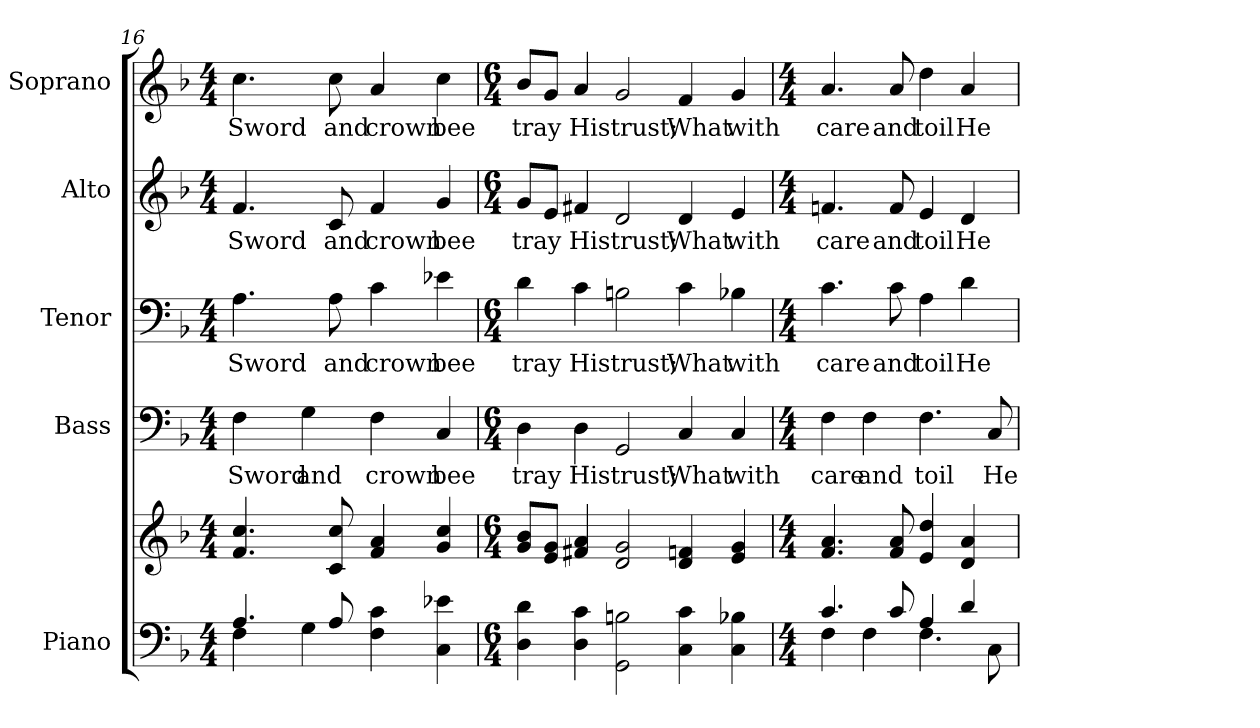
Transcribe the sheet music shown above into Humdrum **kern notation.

**kern	**kern	**kern	**text	**kern	**text	**kern	**text	**kern	**text
*part5	*part5	*part4	*part4	*part3	*part3	*part2	*part2	*part1	*part1
*staff6	*staff5	*staff4	*staff4	*staff3	*staff3	*staff2	*staff2	*staff1	*staff1
*I"Piano	*	*I"Bass	*	*I"Tenor	*	*I"Alto	*	*I"Soprano	*
*I'Pno.	*	*I'B.	*	*I'T.	*	*I'A.	*	*I'S.	*
*clefF4	*clefG2	*clefF4	*	*clefF4	*	*clefG2	*	*clefG2	*
*k[b-]	*k[b-]	*k[b-]	*	*k[b-]	*	*k[b-]	*	*k[b-]	*
*F:	*F:	*F:	*	*F:	*	*F:	*	*F:	*
*M4/4	*M4/4	*M4/4	*	*M4/4	*	*M4/4	*	*M4/4	*
=16	=16	=16	=16	=16	=16	=16	=16	=16	=16
*^	*	*	*	*	*	*	*	*	*
!	!	!	!	!LO:LY:b:color=#000000	!	!	!	!	!	!
!	!	!	!	!	!	!LO:LY:b:color=#000000	!	!	!	!
!	!	!	!	!	!	!	!	!LO:LY:b:color=#000000	!	!
!	!	!	!	!	!	!	!	!	!	!LO:LY:b:color=#000000
4.Ai/	4Fi\	4.fi/ 4.cci	4Fi\	Sword	4.Ai\	Sword	4.fi/	Sword	4.cci\	Sword
!	!	!	!	!LO:LY:b:color=#000000	!	!	!	!	!	!
.	4Gi\	.	4Gi\	and	.	.	.	.	.	.
!	!	!	!	!	!	!LO:LY:b:color=#000000	!	!	!	!
!	!	!	!	!	!	!	!	!LO:LY:b:color=#000000	!	!
!	!	!	!	!	!	!	!	!	!	!LO:LY:b:color=#000000
8Ai/	.	8ci/ 8cci	.	.	8Ai\	and	8ci/	and	8cci\	and
!	!	!	!	!LO:LY:b:color=#000000	!	!	!	!	!	!
!	!	!	!	!	!	!LO:LY:b:color=#000000	!	!	!	!
!	!	!	!	!	!	!	!	!LO:LY:b:color=#000000	!	!
!	!	!	!	!	!	!	!	!	!	!LO:LY:b:color=#000000
4Fi\ 4ci	2ryy	4fi/ 4ai	4Fi\	crown	4ci\	crown	4fi/	crown	4ai/	crown
!	!	!	!	!LO:LY:b:color=#000000	!	!	!	!	!	!
!	!	!	!	!	!	!LO:LY:b:color=#000000	!	!	!	!
!	!	!	!	!	!	!	!	!LO:LY:b:color=#000000	!	!
!	!	!	!	!	!	!	!	!	!	!LO:LY:b:color=#000000
4Ci\ 4e-Xi	.	4gi/ 4cci	4Ci/	bee	4e-Xi\	bee	4gi/	bee	4cci\	bee
*v	*v	*	*	*	*	*	*	*	*	*
!!LO:PB:g=z
=17	=17	=17	=17	=17	=17	=17	=17	=17	=17
*M6/4	*M6/4	*M6/4	*	*M6/4	*	*M6/4	*	*M6/4	*
!	!	!	!LO:LY:b:color=#000000	!	!	!	!	!	!
!	!	!	!	!	!LO:LY:b:color=#000000	!	!	!	!
!	!	!	!	!	!	!	!LO:LY:b:color=#000000	!	!
!	!	!	!	!	!	!	!	!	!LO:LY:b:color=#000000
4Di\ 4di	8gi/ 8b-iL	4Di\	tray	4di\	tray	8gi/L	tray	8b-i/L	tray
.	8ei/ 8giJ	.	.	.	.	8ei/J	.	8gi/J	.
!	!	!	!LO:LY:b:color=#000000	!	!	!	!	!	!
!	!	!	!	!	!LO:LY:b:color=#000000	!	!	!	!
!	!	!	!	!	!	!	!LO:LY:b:color=#000000	!	!
!	!	!	!	!	!	!	!	!	!LO:LY:b:color=#000000
4Di\ 4ci	4f#Xi/ 4ai	4Di\	His	4ci\	His	4f#Xi/	His	4ai/	His
!	!	!	!LO:LY:b:color=#000000	!	!	!	!	!	!
!	!	!	!	!	!LO:LY:b:color=#000000	!	!	!	!
!	!	!	!	!	!	!	!LO:LY:b:color=#000000	!	!
!	!	!	!	!	!	!	!	!	!LO:LY:b:color=#000000
2GGi\ 2Bni	2di/ 2gi	2GGi/	trust;	2Bni\	trust;	2di/	trust;	2gi/	trust;
!	!	!	!LO:LY:b:color=#000000	!	!	!	!	!	!
!	!	!	!	!	!LO:LY:b:color=#000000	!	!	!	!
!	!	!	!	!	!	!	!LO:LY:b:color=#000000	!	!
!	!	!	!	!	!	!	!	!	!LO:LY:b:color=#000000
4Ci\ 4ci	4di/ 4fni	4Ci/	What	4ci\	What	4di/	What	4fi/	What
!	!	!	!LO:LY:b:color=#000000	!	!	!	!	!	!
!	!	!	!	!	!LO:LY:b:color=#000000	!	!	!	!
!	!	!	!	!	!	!	!LO:LY:b:color=#000000	!	!
!	!	!	!	!	!	!	!	!	!LO:LY:b:color=#000000
4Ci\ 4B-Xi	4ei/ 4gi	4Ci/	with	4B-Xi\	with	4ei/	with	4gi/	with
=18	=18	=18	=18	=18	=18	=18	=18	=18	=18
*M4/4	*M4/4	*M4/4	*	*M4/4	*	*M4/4	*	*M4/4	*
*^	*	*	*	*	*	*	*	*	*
!	!	!	!	!LO:LY:b:color=#000000	!	!	!	!	!	!
!	!	!	!	!	!	!LO:LY:b:color=#000000	!	!	!	!
!	!	!	!	!	!	!	!	!LO:LY:b:color=#000000	!	!
!	!	!	!	!	!	!	!	!	!	!LO:LY:b:color=#000000
4.ci/	4Fi\	4.fi/ 4.ai	4Fi\	care	4.ci\	care	4.fni/	care	4.ai/	care
!	!	!	!	!LO:LY:b:color=#000000	!	!	!	!	!	!
.	4Fi\	.	4Fi\	and	.	.	.	.	.	.
!	!	!	!	!	!	!LO:LY:b:color=#000000	!	!	!	!
!	!	!	!	!	!	!	!	!LO:LY:b:color=#000000	!	!
!	!	!	!	!	!	!	!	!	!	!LO:LY:b:color=#000000
8ci/	.	8fi/ 8ai	.	.	8ci\	and	8fi/	and	8ai/	and
!	!	!	!	!LO:LY:b:color=#000000	!	!	!	!	!	!
!	!	!	!	!	!	!LO:LY:b:color=#000000	!	!	!	!
!	!	!	!	!	!	!	!	!LO:LY:b:color=#000000	!	!
!	!	!	!	!	!	!	!	!	!	!LO:LY:b:color=#000000
4Ai/	4.Fi\	4ei/ 4ddi	4.Fi\	toil	4Ai\	toil	4ei/	toil	4ddi\	toil
!	!	!	!	!	!	!LO:LY:b:color=#000000	!	!	!	!
!	!	!	!	!	!	!	!	!LO:LY:b:color=#000000	!	!
!	!	!	!	!	!	!	!	!	!	!LO:LY:b:color=#000000
4di/	.	4di/ 4ai	.	.	4di\	He	4di/	He	4ai/	He
!	!	!	!	!LO:LY:b:color=#000000	!	!	!	!	!	!
.	8Ci\	.	8Ci/	He	.	.	.	.	.	.
*v	*v	*	*	*	*	*	*	*	*	*
=	=	=	=	=	=	=	=	=	=
*-	*-	*-	*-	*-	*-	*-	*-	*-	*-
